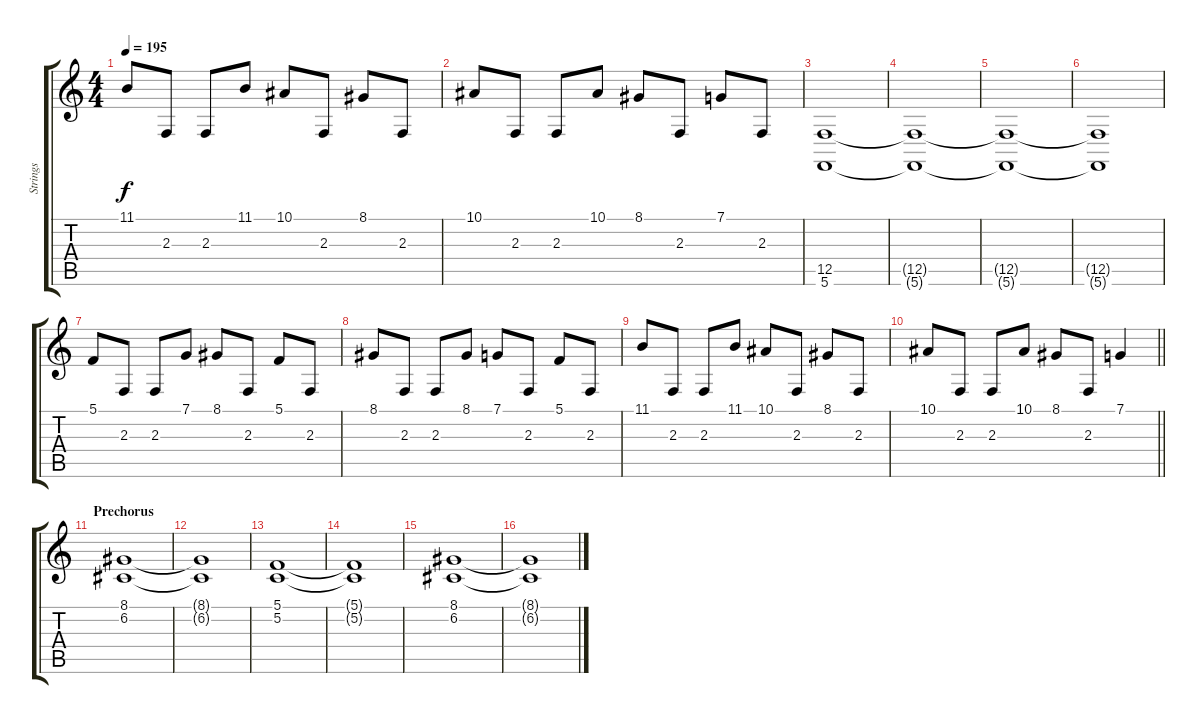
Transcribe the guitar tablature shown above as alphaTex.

\track ("Strings" "Strings") {instrument stringensemble1}
\staff {score tabs}
\tuning (C4 G3 Eb3 Bb2 F2 C2) {hide}
\ts (4 4)
\tempo 195
\clef g2
\ks c
11.1.8{dy f} 2.3.8 2.3.8 11.1.8 10.1.8 2.3.8 8.1.8 2.3.8 |
10.1.8 2.3.8 2.3.8 10.1.8 8.1.8 2.3.8 7.1.8 2.3.8 |
(12.5 5.6).1 |
(12.5{t} 5.6{t}).1 |
(12.5{t} 5.6{t}).1 |
(12.5{t} 5.6{t}).1 |
5.1.8 2.3.8 2.3.8 7.1.8 8.1.8 2.3.8 5.1.8 2.3.8 |
8.1.8 2.3.8 2.3.8 8.1.8 7.1.8 2.3.8 5.1.8 2.3.8 |
11.1.8 2.3.8 2.3.8 11.1.8 10.1.8 2.3.8 8.1.8 2.3.8 |
\barLineRight lightlight
10.1.8 2.3.8 2.3.8 10.1.8 8.1.8 2.3.8 7.1.4 |
\section ("" "Prechorus")
(8.1 6.2).1 |
(8.1{t} 6.2{t}).1 |
(5.1 5.2).1 |
(5.1{t} 5.2{t}).1 |
(8.1 6.2).1 |
(8.1{t} 6.2{t}).1
